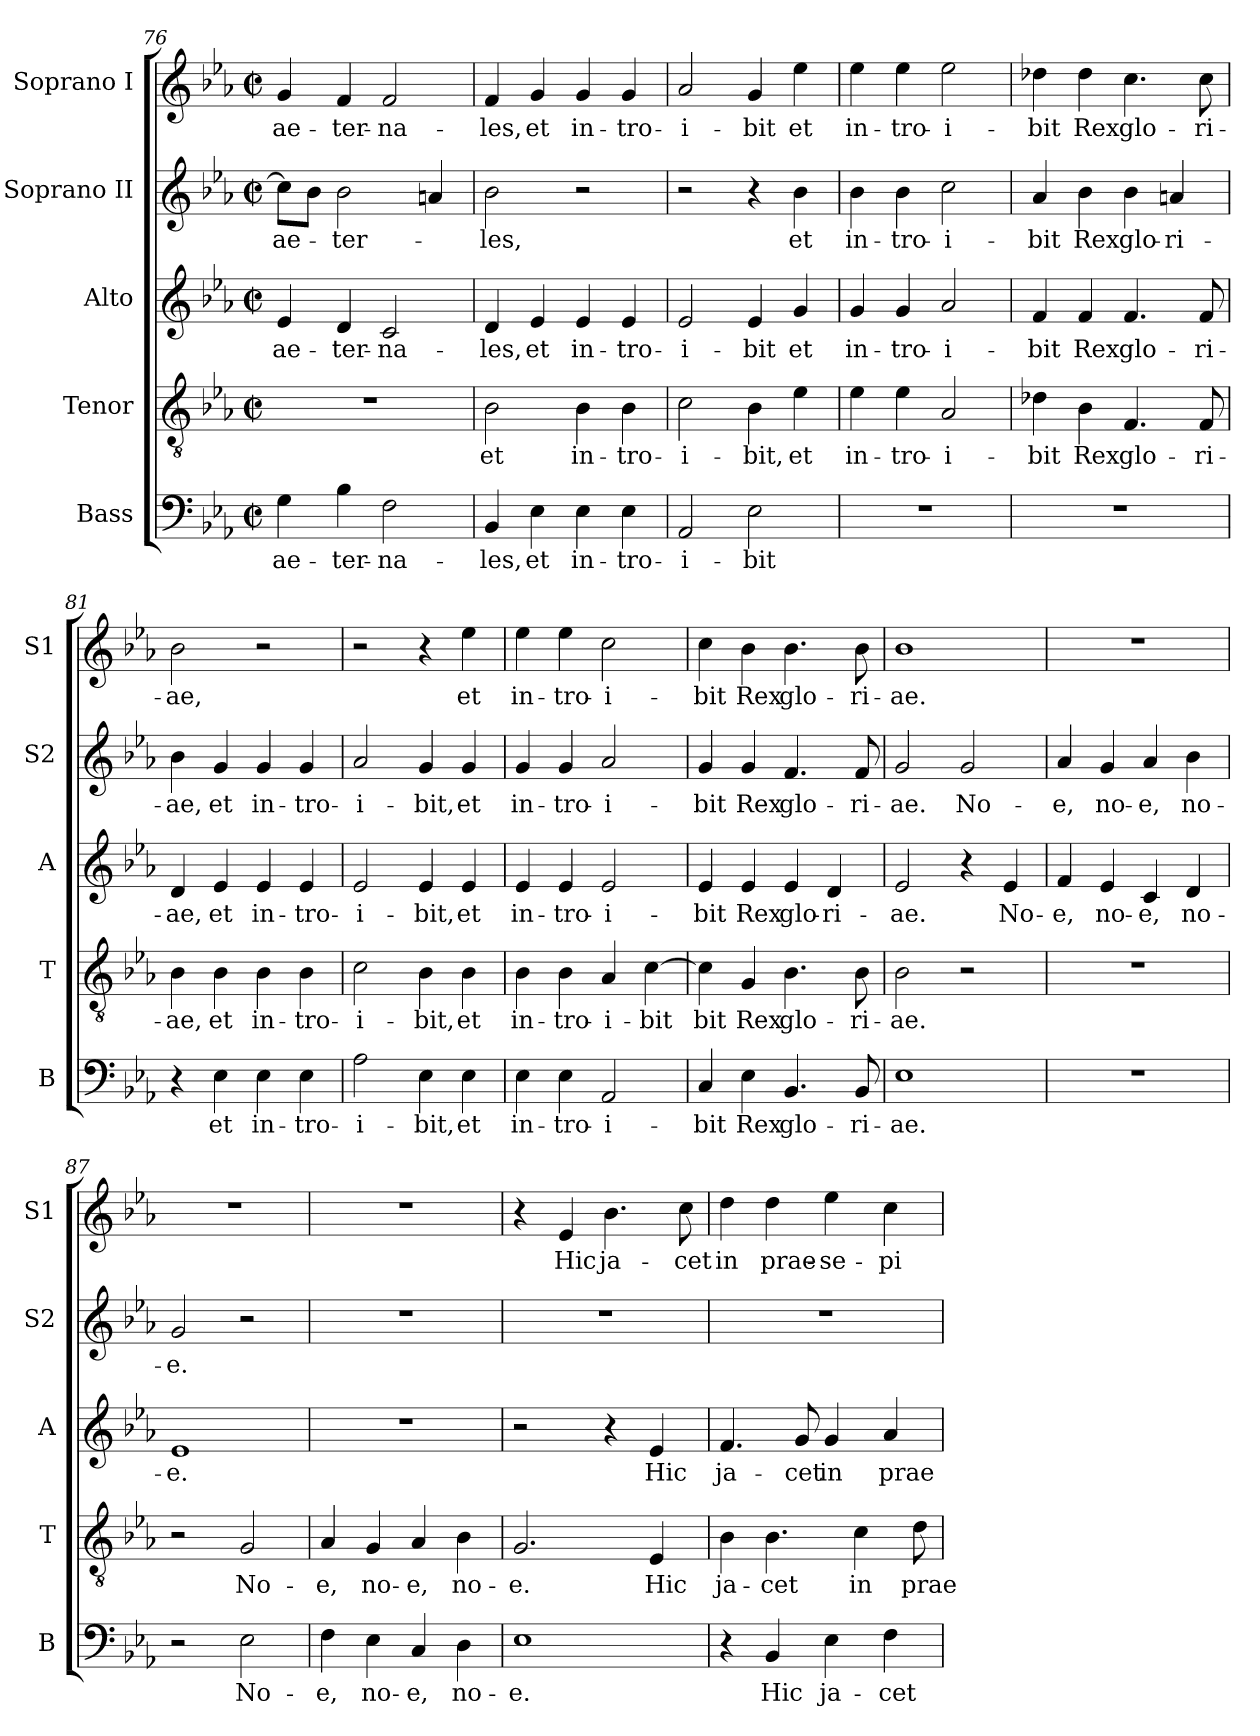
**kern	**text	**kern	**text	**kern	**text	**kern	**text	**kern	**text
*part5	*part5	*part4	*part4	*part3	*part3	*part2	*part2	*part1	*part1
*staff5	*staff5	*staff4	*staff4	*staff3	*staff3	*staff2	*staff2	*staff1	*staff1
*I"Bass	*	*I"Tenor	*	*I"Alto	*	*I"Soprano II	*	*I"Soprano I	*
*I'B	*	*I'T	*	*I'A	*	*I'S2	*	*I'S1	*
*clefF4	*	*clefGv2	*	*clefG2	*	*clefG2	*	*clefG2	*
*k[b-e-a-]	*	*k[b-e-a-]	*	*k[b-e-a-]	*	*k[b-e-a-]	*	*k[b-e-a-]	*
*E-:	*	*E-:	*	*E-:	*	*E-:	*	*E-:	*
*M2/2	*	*M2/2	*	*M2/2	*	*M2/2	*	*M2/2	*
*met(c|)	*	*met(c|)	*	*met(c|)	*	*met(c|)	*	*met(c|)	*
=76	=76	=76	=76	=76	=76	=76	=76	=76	=76
4G\	ae-	1r	.	4e-/	ae-	8cc\L]	ae-	4g/	ae-
.	.	.	.	.	.	8b-\J	.	.	.
4B-\	-ter-	.	.	4d/	-ter-	2b-\	-ter-	4f/	-ter-
2F\	-na-	.	.	2c/	-na-	.	.	2f/	-na-
.	.	.	.	.	.	4an/	.	.	.
=77	=77	=77	=77	=77	=77	=77	=77	=77	=77
4BB-/	les,	2B-\	et	4d/	les,	2b-\	-les,	4f/	-les,
4E-\	et	.	.	4e-/	et	.	.	4g/	et
4E-\	in-	4B-\	in-	4e-/	in-	2r	.	4g/	in-
4E-\	-tro-	4B-\	-tro-	4e-/	-tro-	.	.	4g/	-tro-
=78	=78	=78	=78	=78	=78	=78	=78	=78	=78
2AA-/	-i-	2c\	-i-	2e-/	-i-	2r	.	2a-/	-i-
2E-\	-bit	4B-\	-bit,	4e-/	-bit	4r	.	4g/	-bit
.	.	4e-\	et	4g/	et	4b-\	et	4ee-\	et
!!LO:LB:g=z
=79	=79	=79	=79	=79	=79	=79	=79	=79	=79
1r	.	4e-\	in-	4g/	in-	4b-\	in-	4ee-\	in-
.	.	4e-\	-tro-	4g/	-tro-	4b-\	-tro-	4ee-\	-tro-
.	.	2A-/	-i-	2a-/	-i-	2cc\	-i-	2ee-\	-i-
=80	=80	=80	=80	=80	=80	=80	=80	=80	=80
1r	.	4d-X\	-bit	4f/	-bit	4a-/	-bit	4dd-X\	-bit
.	.	4B-\	Rex	4f/	Rex	4b-\	Rex	4dd-\	Rex
.	.	4.F/	glo-	4.f/	glo-	4b-\	glo-	4.cc\	glo-
.	.	.	.	.	.	4an/	-ri-	.	.
.	.	8F/	-ri-	8f/	-ri-	.	.	8cc\	-ri-
=81	=81	=81	=81	=81	=81	=81	=81	=81	=81
4r	.	4B-\	-ae,	4d/	-ae,	4b-\	-ae,	2b-\	-ae,
4E-\	et	4B-\	et	4e-/	et	4g/	et	.	.
4E-\	in-	4B-\	in-	4e-/	in-	4g/	in-	2r	.
4E-\	-tro-	4B-\	-tro-	4e-/	-tro-	4g/	-tro-	.	.
=82	=82	=82	=82	=82	=82	=82	=82	=82	=82
2A-\	-i-	2c\	-i-	2e-/	-i-	2a-/	-i-	2r	.
4E-\	-bit,	4B-\	-bit,	4e-/	-bit,	4g/	-bit,	4r	.
4E-\	et	4B-\	et	4e-/	et	4g/	et	4ee-\	et
=83	=83	=83	=83	=83	=83	=83	=83	=83	=83
4E-\	in-	4B-\	in-	4e-/	in-	4g/	in-	4ee-\	in-
4E-\	-tro-	4B-\	-tro-	4e-/	-tro-	4g/	-tro-	4ee-\	-tro-
2AA-/	-i-	4A-/	-i-	2e-/	-i-	2a-/	-i-	2cc\	-i-
.	.	[4c\	-bit	.	.	.	.	.	.
=84	=84	=84	=84	=84	=84	=84	=84	=84	=84
4C/	-bit	4c\]	bit	4e-/	-bit	4g/	-bit	4cc\	-bit
4E-\	Rex	4G/	Rex	4e-/	Rex	4g/	Rex	4b-\	Rex
4.BB-/	glo-	4.B-\	glo-	4e-/	glo-	4.f/	glo-	4.b-\	glo-
.	.	.	.	4d/	-ri-	.	.	.	.
8BB-/	-ri-	8B-\	-ri-	.	.	8f/	-ri-	8b-\	-ri-
=85	=85	=85	=85	=85	=85	=85	=85	=85	=85
1E-	-ae.	2B-\	-ae.	2e-/	-ae.	2g/	-ae.	1b-	-ae.
.	.	2r	.	4r	.	2g/	No-	.	.
.	.	.	.	4e-/	No-	.	.	.	.
!!LO:PB:g=z
=86	=86	=86	=86	=86	=86	=86	=86	=86	=86
1r	.	1r	.	4f/	-e,	4a-/	-e,	1r	.
.	.	.	.	4e-/	no-	4g/	no-	.	.
.	.	.	.	4c/	-e,	4a-/	-e,	.	.
.	.	.	.	4d/	no-	4b-\	no-	.	.
=87	=87	=87	=87	=87	=87	=87	=87	=87	=87
2r	.	2r	.	1e-	-e.	2g/	-e.	1r	.
2E-\	No-	2G/	No-	.	.	2r	.	.	.
=88	=88	=88	=88	=88	=88	=88	=88	=88	=88
4F\	-e,	4A-/	-e,	1r	.	1r	.	1r	.
4E-\	no-	4G/	no-	.	.	.	.	.	.
4C/	-e,	4A-/	-e,	.	.	.	.	.	.
4D\	no-	4B-\	no-	.	.	.	.	.	.
=89	=89	=89	=89	=89	=89	=89	=89	=89	=89
1E-	e.	2.G/	e.	2r	.	1r	.	4r	.
.	.	.	.	.	.	.	.	4e-/	Hic
.	.	.	.	4r	.	.	.	4.b-\	ja-
.	.	4E-/	Hic	4e-/	Hic	.	.	.	.
.	.	.	.	.	.	.	.	8cc\	-cet
=90	=90	=90	=90	=90	=90	=90	=90	=90	=90
4r	.	4B-\	ja-	4.f/	ja-	1r	.	4dd\	in
4BB-/	Hic	4.B-\	-cet	.	.	.	.	4dd\	prae-
.	.	.	.	8g/	-cet	.	.	.	.
4E-\	ja-	.	.	4g/	in	.	.	4ee-\	-se-
.	.	4c\	in	.	.	.	.	.	.
4F\	-cet	.	.	4a-/	prae-	.	.	4cc\	-pi-
.	.	8d\	prae-	.	.	.	.	.	.
=	=	=	=	=	=	=	=	=	=
*-	*-	*-	*-	*-	*-	*-	*-	*-	*-
